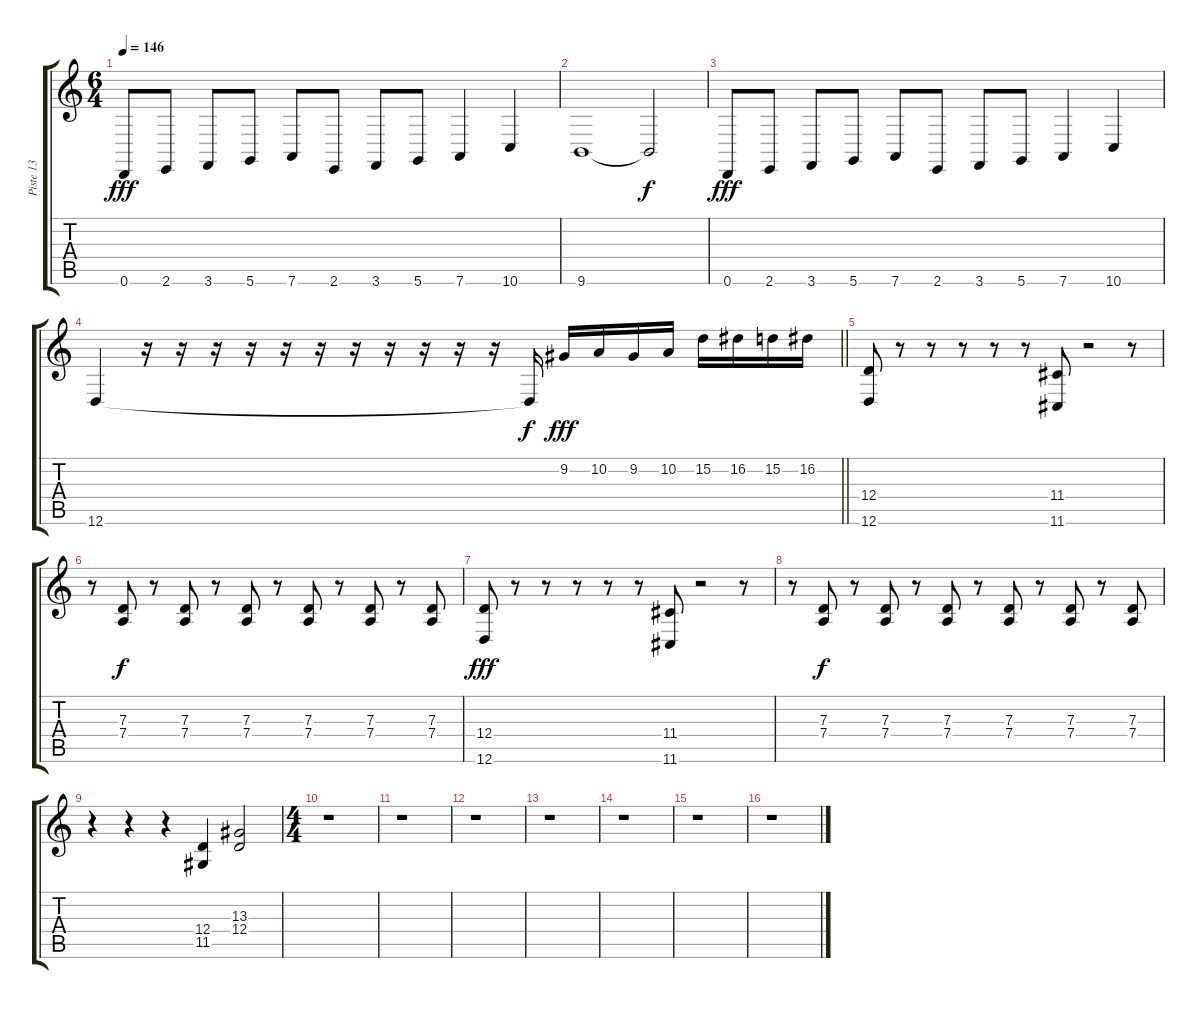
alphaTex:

\track ("Piste 13" "Piste 13") {instrument trumpet}
\staff {score tabs}
\tuning (E4 B3 G3 D3 A2 D2) {hide}
\ts (6 4)
\tempo 146
\clef g2
\ks c
0.6.8{dy fff} 2.6.8 3.6.8 5.6.8 7.6.8 2.6.8 3.6.8 5.6.8 7.6.4 10.6.4 |
9.6.1 9.6{t}.2{dy f} |
0.6.8{dy fff} 2.6.8 3.6.8 5.6.8 7.6.8 2.6.8 3.6.8 5.6.8 7.6.4 10.6.4 |
\barLineRight lightlight
12.6.4 r.16 r.16 r.16 r.16 r.16 r.16 r.16 r.16 r.16 r.16 r.16 12.6{t}.16{dy f} 9.2.16{dy fff} 10.2.16 9.2.16 10.2.16 15.2.16 16.2.16 15.2.16 16.2.16 |
\section ("" "")
(12.4 12.6).8{volume 14 instrument trumpet} r.8 r.8 r.8 r.8 r.8 (11.4 11.6).8 r.2 r.8 |
r.8 (7.3 7.4).8{dy f} r.8 (7.3 7.4).8 r.8 (7.3 7.4).8 r.8 (7.3 7.4).8 r.8 (7.3 7.4).8 r.8 (7.3 7.4).8 |
(12.4 12.6).8{dy fff volume 14 instrument trumpet} r.8 r.8 r.8 r.8 r.8 (11.4 11.6).8 r.2 r.8 |
r.8 (7.3 7.4).8{dy f} r.8 (7.3 7.4).8 r.8 (7.3 7.4).8 r.8 (7.3 7.4).8 r.8 (7.3 7.4).8 r.8 (7.3 7.4).8 |
r.4 r.4 r.4 (12.4 11.5).4 (13.3 12.4).2 |
\ts (4 4)
r.1 |
r.1 |
r.1 |
r.1 |
r.1 |
r.1 |
r.1
